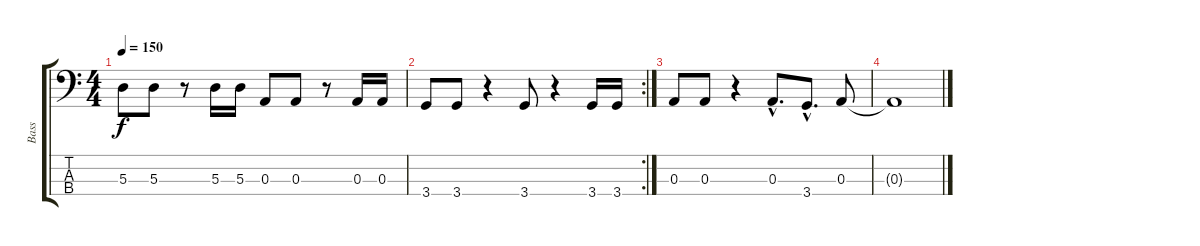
\track ("Bass" "Bass") {instrument electricbassfinger}
\staff {score tabs}
\tuning (G2 D2 A1 E1) {hide}
\ts (4 4)
\tempo 150
\clef f4
\ks c
5.3.8{dy f} 5.3.8 r.8 5.3.16 5.3.16 0.3.8 0.3.8 r.8 0.3.16 0.3.16 |
\rc 2
3.4.8 3.4.8 r.4 3.4.8 r.4 3.4.16 3.4.16 |
0.3.8 0.3.8 r.4 0.3{hac}.8{d} 3.4{hac}.8{d} 0.3.8 |
0.3{t}.1
